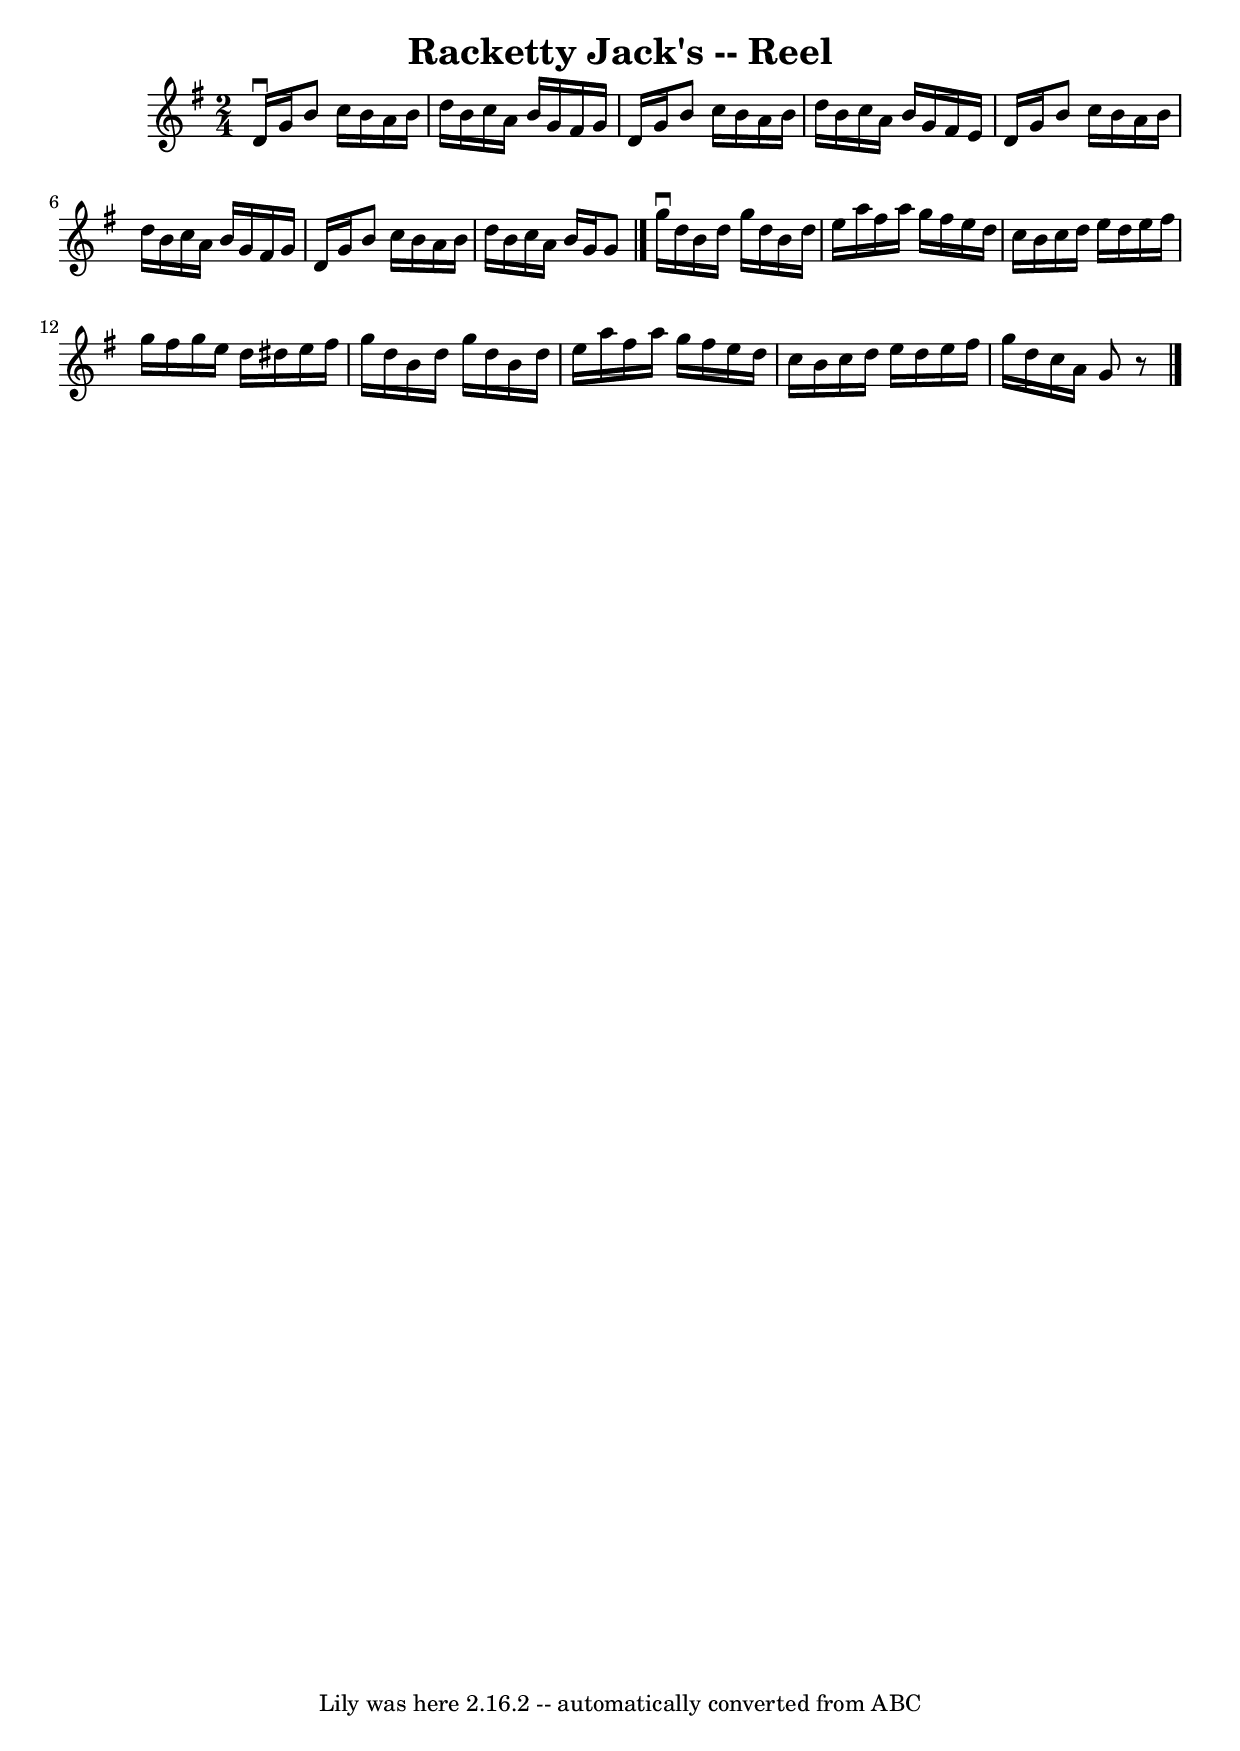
\version "2.16.2"
\include "Mammoth.ily"
\header {
  %% book = "Ryan's Mammoth Collection"
  crossRefNumber = "1"
  footnotes = "\\\\300"
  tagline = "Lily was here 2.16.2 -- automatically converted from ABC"
  title = "Racketty Jack's -- Reel"

}
voicedefault =  {


  \time 2/4 
  \key g \major
  d'16^\downbow g'16 b'8 c''16 b'16 a'16 
  b'16    |
  d''16 b'16 c''16 a'16 b'16 g'16 fis'16  
  g'16    |
  d'16 g'16 b'8 c''16 b'16 a'16 b'16    
  |
  d''16 b'16 c''16 a'16 b'16 g'16 fis'16 e'16    
  |
  d'16 g'16 b'8 c''16 b'16 a'16 b'16    |
  
  d''16 b'16 c''16 a'16 b'16 g'16 fis'16 g'16    |
  
  d'16 g'16 b'8 c''16 b'16 a'16 b'16    |
  d''16    
  b'16 c''16 a'16 b'16 g'16 g'8    \bar "|."     \bar "|." g''16 ^\downbow d''16 b'16 d''16 g''16 d''16 b'16 d''16    
  |
  e''16 a''16 fis''16 a''16 g''16 fis''16 e''16    
  d''16    |
  c''16 b'16 c''16 d''16 e''16 d''16 e''16  
  fis''16    |
  g''16 fis''16 g''16 e''16 d''16 dis''16  
  e''16 fis''16    |
  g''16 d''16 b'16 d''16 g''16    
  d''16 b'16 d''16    |
  e''16 a''16 fis''16 a''16    
  g''16 fis''16 e''16 d''16    |
  c''16 b'16 c''16    
  d''16 e''16 d''16 e''16 fis''16    |
  g''16 d''16    
  c''16 a'16 g'8    r8   \bar "|."   

}

\score{
  <<

    \context Staff="default"
    {
      \voicedefault 
      
    }

  >>
  \layout {
    
  }
  \midi {
  }

}
